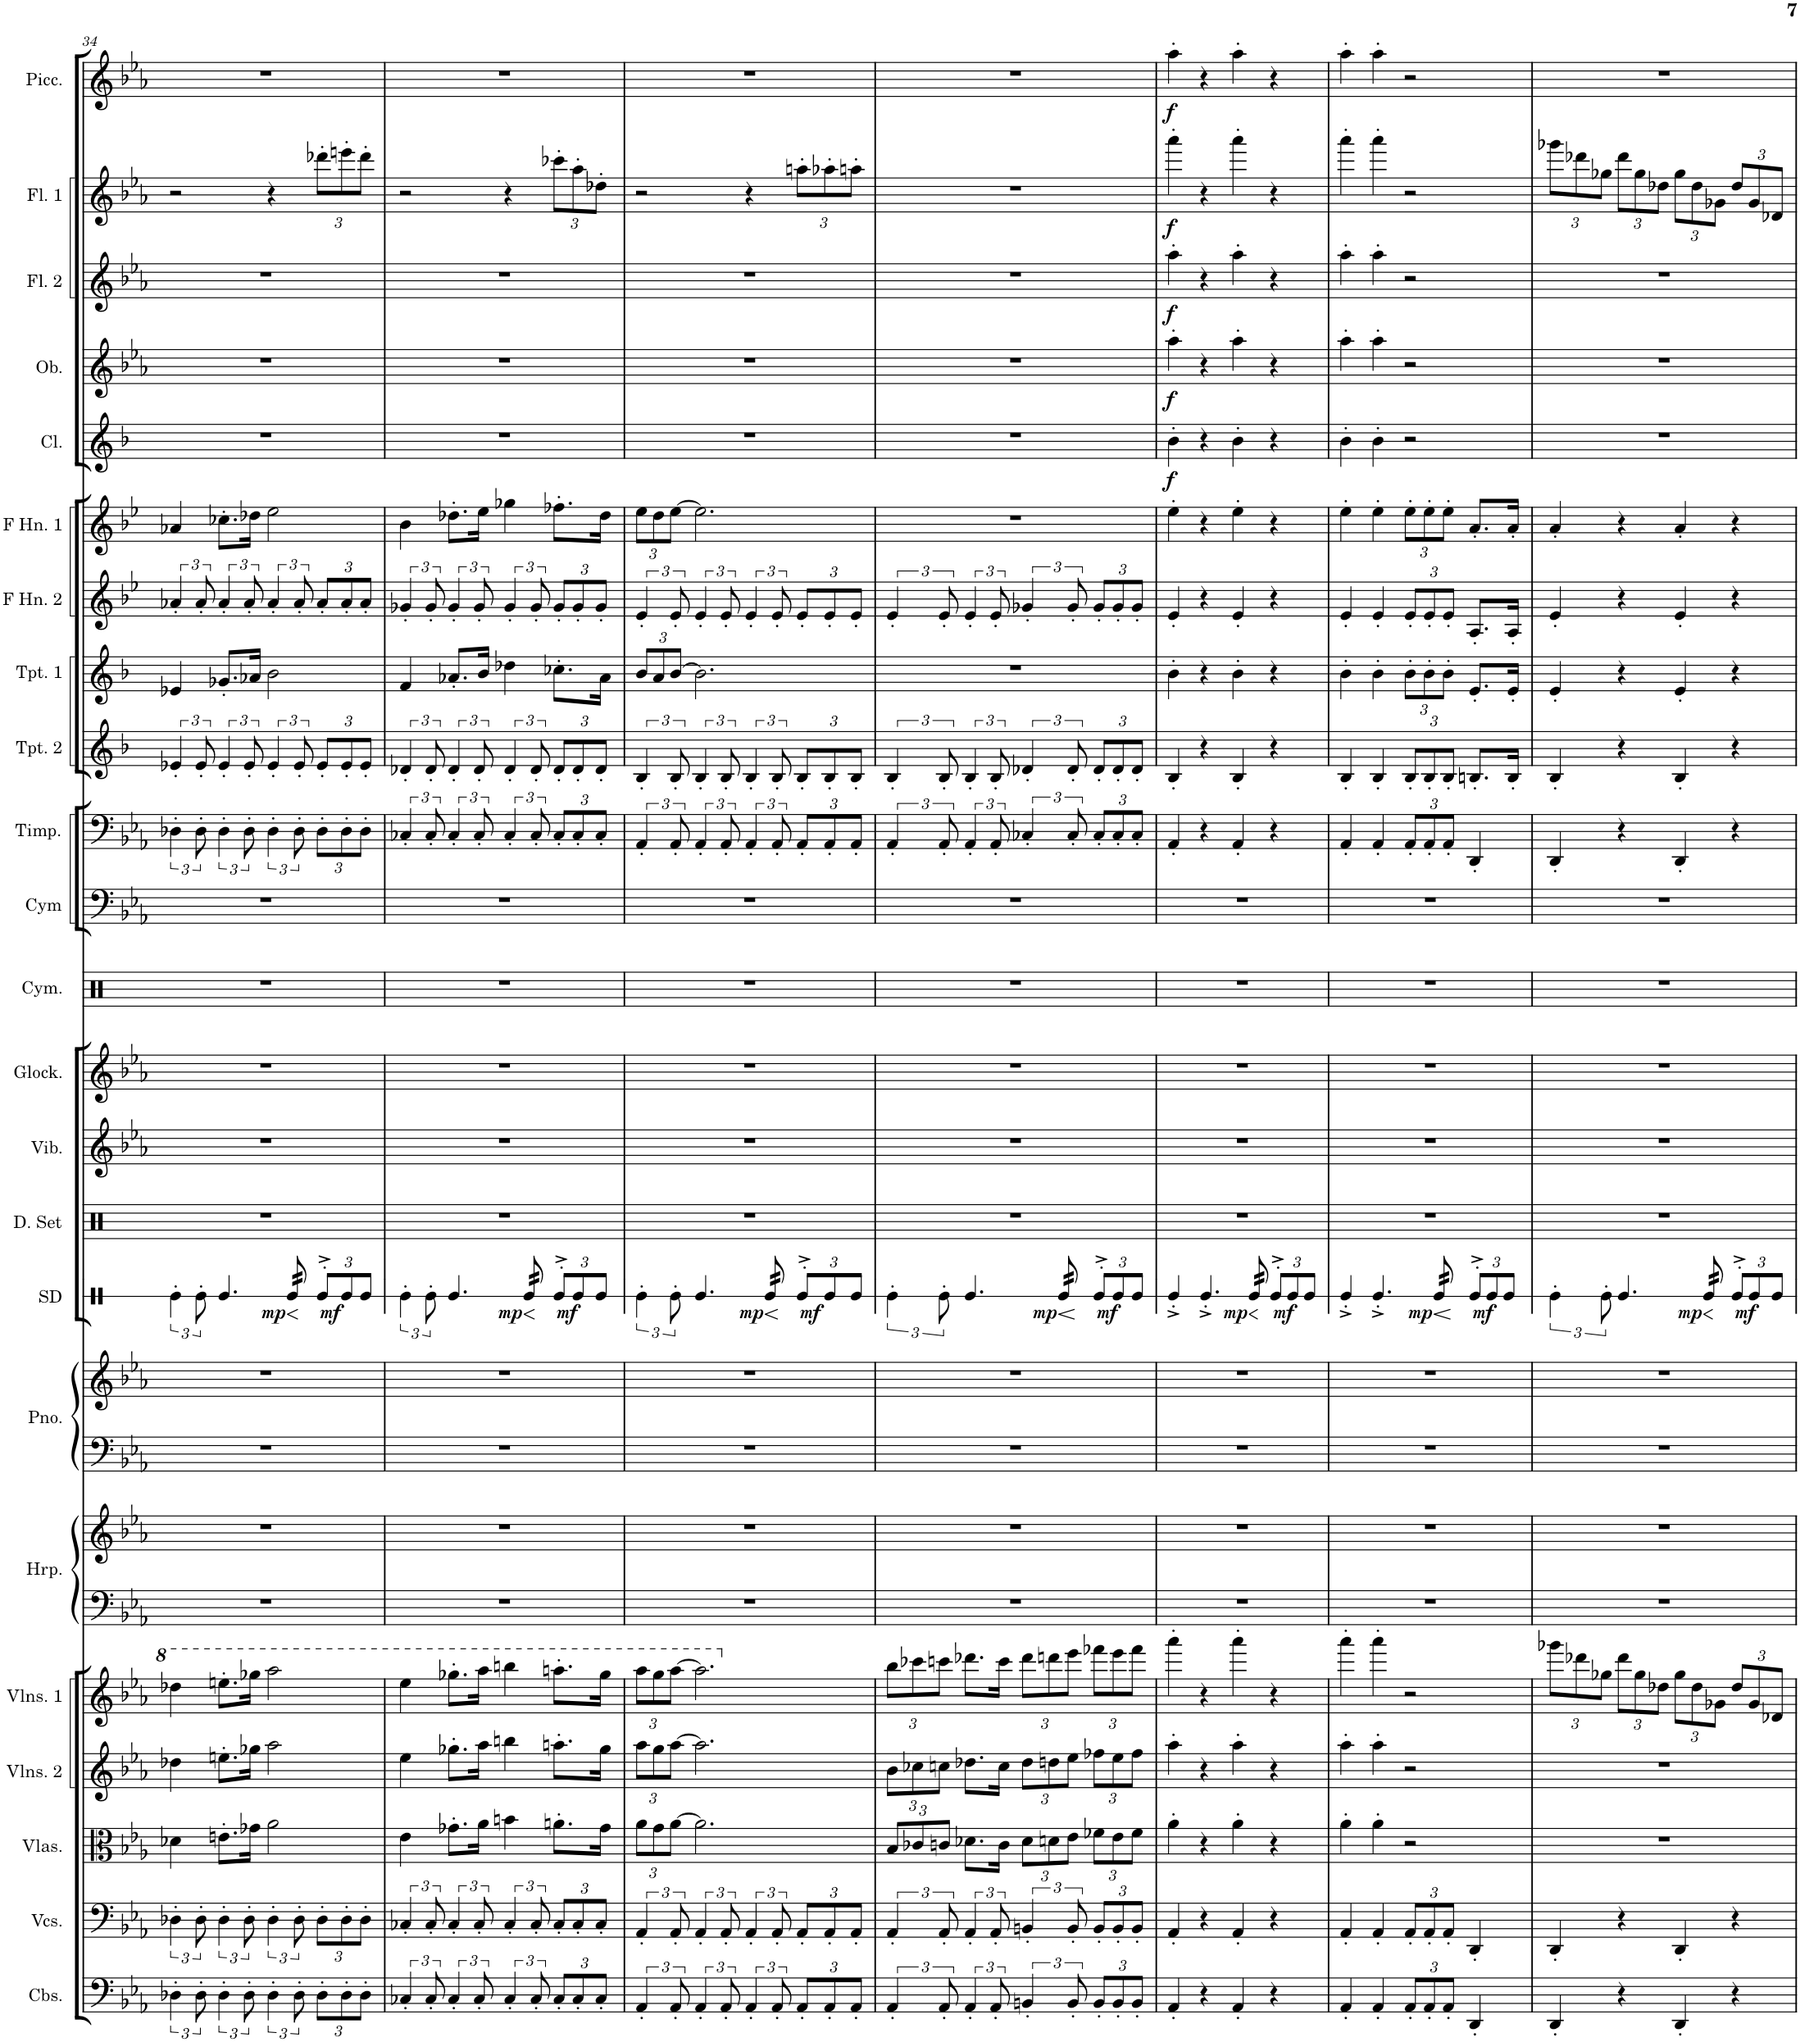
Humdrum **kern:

**kern	**kern	**kern	**kern	**kern	**kern	**kern	**kern	**kern	**kern	**dynam	**kern	**kern	**kern	**kern	**kern	**kern	**kern	**kern	**kern	**kern	**kern	**dynam	**kern	**dynam	**kern	**dynam	**kern	**dynam	**kern	**dynam
*part23	*part22	*part21	*part20	*part19	*part18	*part18	*part17	*part17	*part16	*part16	*part15	*part14	*part13	*part12	*part11	*part10	*part9	*part8	*part7	*part6	*part5	*part5	*part4	*part4	*part3	*part3	*part2	*part2	*part1	*part1
*staff25	*staff24	*staff23	*staff22	*staff21	*staff20	*staff19	*staff18	*staff17	*staff16	*staff16	*staff15	*staff14	*staff13	*staff12	*staff11	*staff10	*staff9	*staff8	*staff7	*staff6	*staff5	*staff5	*staff4	*staff4	*staff3	*staff3	*staff2	*staff2	*staff1	*staff1
*I"Contrabasses	*I"Violoncellos	*I"Violas	*I"Violins 2	*I"Violins 1	*I"Harp	*	*I"Grand Piano	*	*I"Snare Drum	*	*I"Drumset	*I"Vibraphone	*I"Glockenspiel	*I"Cymbals	*I"Cymbals	*I"Timpani	*I"Trumpet 2	*I"Trumpet 1	*I"Horn in F 2	*I"Horn in F 1	*I"Clarinet	*	*I"Oboe	*	*I"Flute 2	*	*I"Flute 1	*	*I"Piccolo	*
*I'Cbs.	*I'Vcs.	*I'Vlas.	*I'Vlns. 2	*I'Vlns. 1	*I'Hrp.	*	*I'Pno.	*	*I'SD	*	*I'D. Set	*I'Vib.	*I'Glock.	*I'Cym.	*I'Cym	*I'Timp.	*I'Tpt. 2	*I'Tpt. 1	*	*	*I'Cl.	*	*I'Ob.	*	*I'Fl. 2	*	*I'Fl. 1	*	*I'Picc.	*
!!LO:PB:g=z
*clefF4	*clefF4	*clefC3	*clefG2	*clefG2	*clefF4	*clefG2	*clefF4	*clefG2	*clefX	*	*clefX	*clefG2	*clefG2	*clefX	*clefF4	*clefF4	*clefG2	*clefG2	*clefG2	*clefG2	*clefG2	*	*clefG2	*	*clefG2	*	*clefG2	*	*clefG2	*
*Trd7c12	*	*	*	*	*	*	*	*	*	*	*	*	*Trd-14c-24	*	*	*	*Trd1c2	*Trd1c2	*Trd4c7	*Trd4c7	*Trd1c2	*	*	*	*	*	*	*	*Trd-7c-12	*
*k[b-e-a-]	*k[b-e-a-]	*k[b-e-a-]	*k[b-e-a-]	*k[b-e-a-]	*k[b-e-a-]	*k[b-e-a-]	*k[b-e-a-]	*k[b-e-a-]	*k[]	*	*k[]	*k[b-e-a-]	*k[b-e-a-]	*k[]	*k[b-e-a-]	*k[b-e-a-]	*k[b-]	*k[b-]	*k[b-e-]	*k[b-e-]	*k[b-]	*	*k[b-e-a-]	*	*k[b-e-a-]	*	*k[b-e-a-]	*	*k[b-e-a-]	*
*M4/4	*M4/4	*M4/4	*M4/4	*M4/4	*M4/4	*M4/4	*M4/4	*M4/4	*M4/4	*	*M4/4	*M4/4	*M4/4	*M4/4	*M4/4	*M4/4	*M4/4	*M4/4	*M4/4	*M4/4	*M4/4	*	*M4/4	*	*M4/4	*	*M4/4	*	*M4/4	*
=34	=34	=34	=34	=34	=34	=34	=34	=34	=34	=34	=34	=34	=34	=34	=34	=34	=34	=34	=34	=34	=34	=34	=34	=34	=34	=34	=34	=34	=34	=34
6D-X'\	6D-X'\	4d-X\	4dd-X\	4ddd-X\	1r	1r	1r	1r	6Re'\	.	1r	1r	1r	1r	1r	6D-X'\	6e-X'/	4e-X/	6a-X'/	4a-X/	1r	.	1r	.	1r	.	2r	.	1r	.
12D-'\	12D-'\	.	.	.	.	.	.	.	12Re'\	.	.	.	.	.	.	12D-'\	12e-'/	.	12a-'/	.	.	.	.	.	.	.	.	.	.	.
6D-'\	6D-'\	8.en'\L	8.een'\L	8.eeen'\L	.	.	.	.	4.Re/	.	.	.	.	.	.	6D-'\	6e-'/	8.g-X'/L	6a-'/	8.cc-X'\L	.	.	.	.	.	.	.	.	.	.
12D-'\	12D-'\	.	.	.	.	.	.	.	.	.	.	.	.	.	.	12D-'\	12e-'/	.	12a-'/	.	.	.	.	.	.	.	.	.	.	.
.	.	16g-X\Jk	16gg-X\Jk	16ggg-X\Jk	.	.	.	.	.	.	.	.	.	.	.	.	.	16a-X/Jk	.	16dd-X\Jk	.	.	.	.	.	.	.	.	.	.
6D-'\	6D-'\	2a-\	2aa-\	2aaa-\	.	.	.	.	.	.	.	.	.	.	.	6D-'\	6e-'/	2b-\	6a-'/	2ee-\	.	.	.	.	.	.	4r	.	.	.
!	!	!	!	!	!	!	!	!	!	!LO:HP:b	!	!	!	!	!	!	!	!	!	!	!	!	!	!	!	!	!	!	!	!
!	!	!	!	!	!	!	!	!	!	!LO:DY:n=1:b	!	!	!	!	!	!	!	!	!	!	!	!	!	!	!	!	!	!	!	!
*	*	*	*	*	*	*	*	*	*tremolo	*	*	*	*	*	*	*	*	*	*	*	*	*	*	*	*	*	*	*	*	*
.	.	.	.	.	.	.	.	.	32Re/	< mp	.	.	.	.	.	.	.	.	.	.	.	.	.	.	.	.	.	.	.	.
.	.	.	.	.	.	.	.	.	32Re/	.	.	.	.	.	.	.	.	.	.	.	.	.	.	.	.	.	.	.	.	.
12D-'\	12D-'\	.	.	.	.	.	.	.	.	.	.	.	.	.	.	12D-'\	12e-'/	.	12a-'/	.	.	.	.	.	.	.	.	.	.	.
.	.	.	.	.	.	.	.	.	32Re/	.	.	.	.	.	.	.	.	.	.	.	.	.	.	.	.	.	.	.	.	.
.	.	.	.	.	.	.	.	.	32Re/	.	.	.	.	.	.	.	.	.	.	.	.	.	.	.	.	.	.	.	.	.
*	*	*	*	*	*	*	*	*	*Xtremolo	*	*	*	*	*	*	*	*	*	*	*	*	*	*	*	*	*	*	*	*	*
*Xbrackettup	*Xbrackettup	*	*	*	*	*	*	*	*Xbrackettup	*	*	*	*	*	*	*Xbrackettup	*Xbrackettup	*	*Xbrackettup	*	*	*	*	*	*	*	*Xbrackettup	*	*	*
!	!	!	!	!	!	!	!	!	!	!LO:DY:n=2:b	!	!	!	!	!	!	!	!	!	!	!	!	!	!	!	!	!	!	!	!
12D-'\L	12D-'\L	.	.	.	.	.	.	.	12Re'>^>/L	[ mf	.	.	.	.	.	12D-'\L	12e-'/L	.	12a-'/L	.	.	.	.	.	.	.	12ddd-X'\L	.	.	.
12D-'\	12D-'\	.	.	.	.	.	.	.	12Re/	.	.	.	.	.	.	12D-'\	12e-'/	.	12a-'/	.	.	.	.	.	.	.	12eeen'\	.	.	.
12D-'\J	12D-'\J	.	.	.	.	.	.	.	12Re/J	.	.	.	.	.	.	12D-'\J	12e-'/J	.	12a-'/J	.	.	.	.	.	.	.	12ddd-'\J	.	.	.
=35	=35	=35	=35	=35	=35	=35	=35	=35	=35	=35	=35	=35	=35	=35	=35	=35	=35	=35	=35	=35	=35	=35	=35	=35	=35	=35	=35	=35	=35	=35
*brackettup	*brackettup	*	*	*	*	*	*	*	*brackettup	*	*	*	*	*	*	*brackettup	*brackettup	*	*brackettup	*	*	*	*	*	*	*	*	*	*	*
6C-X'/	6C-X'/	4e-\	4ee-\	4eee-\	1r	1r	1r	1r	6Re'\	.	1r	1r	1r	1r	1r	6C-X'/	6d-X'/	4f/	6g-X'/	4b-\	1r	.	1r	.	1r	.	2r	.	1r	.
12C-'/	12C-'/	.	.	.	.	.	.	.	12Re'\	.	.	.	.	.	.	12C-'/	12d-'/	.	12g-'/	.	.	.	.	.	.	.	.	.	.	.
6C-'/	6C-'/	8.g-X'\L	8.gg-X'\L	8.ggg-X'\L	.	.	.	.	4.Re/	.	.	.	.	.	.	6C-'/	6d-'/	8.a-X'/L	6g-'/	8.dd-X'\L	.	.	.	.	.	.	.	.	.	.
12C-'/	12C-'/	.	.	.	.	.	.	.	.	.	.	.	.	.	.	12C-'/	12d-'/	.	12g-'/	.	.	.	.	.	.	.	.	.	.	.
.	.	16a-\Jk	16aa-\Jk	16aaa-\Jk	.	.	.	.	.	.	.	.	.	.	.	.	.	16b-/Jk	.	16ee-\Jk	.	.	.	.	.	.	.	.	.	.
6C-'/	6C-'/	4bn\	4bbn\	4bbbn\	.	.	.	.	.	.	.	.	.	.	.	6C-'/	6d-'/	4dd-X\	6g-'/	4gg-X\	.	.	.	.	.	.	4r	.	.	.
!	!	!	!	!	!	!	!	!	!	!LO:HP:b	!	!	!	!	!	!	!	!	!	!	!	!	!	!	!	!	!	!	!	!
!	!	!	!	!	!	!	!	!	!	!LO:DY:n=1:b	!	!	!	!	!	!	!	!	!	!	!	!	!	!	!	!	!	!	!	!
*	*	*	*	*	*	*	*	*	*tremolo	*	*	*	*	*	*	*	*	*	*	*	*	*	*	*	*	*	*	*	*	*
.	.	.	.	.	.	.	.	.	32Re/	< mp	.	.	.	.	.	.	.	.	.	.	.	.	.	.	.	.	.	.	.	.
.	.	.	.	.	.	.	.	.	32Re/	.	.	.	.	.	.	.	.	.	.	.	.	.	.	.	.	.	.	.	.	.
12C-'/	12C-'/	.	.	.	.	.	.	.	.	.	.	.	.	.	.	12C-'/	12d-'/	.	12g-'/	.	.	.	.	.	.	.	.	.	.	.
.	.	.	.	.	.	.	.	.	32Re/	.	.	.	.	.	.	.	.	.	.	.	.	.	.	.	.	.	.	.	.	.
.	.	.	.	.	.	.	.	.	32Re/	.	.	.	.	.	.	.	.	.	.	.	.	.	.	.	.	.	.	.	.	.
*	*	*	*	*	*	*	*	*	*Xtremolo	*	*	*	*	*	*	*	*	*	*	*	*	*	*	*	*	*	*	*	*	*
*Xbrackettup	*Xbrackettup	*	*	*	*	*	*	*	*Xbrackettup	*	*	*	*	*	*	*Xbrackettup	*Xbrackettup	*	*Xbrackettup	*	*	*	*	*	*	*	*	*	*	*
!	!	!	!	!	!	!	!	!	!	!LO:DY:n=2:b	!	!	!	!	!	!	!	!	!	!	!	!	!	!	!	!	!	!	!	!
12C-'/L	12C-'/L	8.an'\L	8.aan'\L	8.aaan'\L	.	.	.	.	12Re'>^>/L	[ mf	.	.	.	.	.	12C-'/L	12d-'/L	8.cc-X'\L	12g-'/L	8.ff-X'\L	.	.	.	.	.	.	12ccc-X'\L	.	.	.
12C-'/	12C-'/	.	.	.	.	.	.	.	12Re/	.	.	.	.	.	.	12C-'/	12d-'/	.	12g-'/	.	.	.	.	.	.	.	12aa-'\	.	.	.
12C-'/J	12C-'/J	.	.	.	.	.	.	.	12Re/J	.	.	.	.	.	.	12C-'/J	12d-'/J	.	12g-'/J	.	.	.	.	.	.	.	12dd-X'\J	.	.	.
.	.	16g-\Jk	16gg-\Jk	16ggg-\Jk	.	.	.	.	.	.	.	.	.	.	.	.	.	16a-\Jk	.	16dd-\Jk	.	.	.	.	.	.	.	.	.	.
=36	=36	=36	=36	=36	=36	=36	=36	=36	=36	=36	=36	=36	=36	=36	=36	=36	=36	=36	=36	=36	=36	=36	=36	=36	=36	=36	=36	=36	=36	=36
*brackettup	*brackettup	*Xbrackettup	*Xbrackettup	*Xbrackettup	*	*	*	*	*brackettup	*	*	*	*	*	*	*brackettup	*brackettup	*Xbrackettup	*brackettup	*Xbrackettup	*	*	*	*	*	*	*	*	*	*
6AA-'/	6AA-'/	12a-\L	12aa-\L	12aaa-\L	1r	1r	1r	1r	6Re'\	.	1r	1r	1r	1r	1r	6AA-'/	6B-'/	12b-/L	6e-'/	12ee-\L	1r	.	1r	.	1r	.	2r	.	1r	.
.	.	12g\	12gg\	12ggg\	.	.	.	.	.	.	.	.	.	.	.	.	.	12a/	.	12dd\	.	.	.	.	.	.	.	.	.	.
12AA-'/	12AA-'/	[12a-\J	[12aa-\J	[12aaa-\J	.	.	.	.	12Re'\	.	.	.	.	.	.	12AA-'/	12B-'/	[12b-/J	12e-'/	[12ee-\J	.	.	.	.	.	.	.	.	.	.
6AA-'/	6AA-'/	2.a-\]	2.aa-\]	2.aaa-\]	.	.	.	.	4.Re/	.	.	.	.	.	.	6AA-'/	6B-'/	2.b-\]	6e-'/	2.ee-\]	.	.	.	.	.	.	.	.	.	.
12AA-'/	12AA-'/	.	.	.	.	.	.	.	.	.	.	.	.	.	.	12AA-'/	12B-'/	.	12e-'/	.	.	.	.	.	.	.	.	.	.	.
6AA-'/	6AA-'/	.	.	.	.	.	.	.	.	.	.	.	.	.	.	6AA-'/	6B-'/	.	6e-'/	.	.	.	.	.	.	.	4r	.	.	.
!	!	!	!	!	!	!	!	!	!	!LO:HP:b	!	!	!	!	!	!	!	!	!	!	!	!	!	!	!	!	!	!	!	!
!	!	!	!	!	!	!	!	!	!	!LO:DY:n=1:b	!	!	!	!	!	!	!	!	!	!	!	!	!	!	!	!	!	!	!	!
*	*	*	*	*	*	*	*	*	*tremolo	*	*	*	*	*	*	*	*	*	*	*	*	*	*	*	*	*	*	*	*	*
.	.	.	.	.	.	.	.	.	32Re/	< mp	.	.	.	.	.	.	.	.	.	.	.	.	.	.	.	.	.	.	.	.
.	.	.	.	.	.	.	.	.	32Re/	.	.	.	.	.	.	.	.	.	.	.	.	.	.	.	.	.	.	.	.	.
12AA-'/	12AA-'/	.	.	.	.	.	.	.	.	.	.	.	.	.	.	12AA-'/	12B-'/	.	12e-'/	.	.	.	.	.	.	.	.	.	.	.
.	.	.	.	.	.	.	.	.	32Re/	.	.	.	.	.	.	.	.	.	.	.	.	.	.	.	.	.	.	.	.	.
.	.	.	.	.	.	.	.	.	32Re/	.	.	.	.	.	.	.	.	.	.	.	.	.	.	.	.	.	.	.	.	.
*	*	*	*	*	*	*	*	*	*Xtremolo	*	*	*	*	*	*	*	*	*	*	*	*	*	*	*	*	*	*	*	*	*
*Xbrackettup	*Xbrackettup	*	*	*	*	*	*	*	*Xbrackettup	*	*	*	*	*	*	*Xbrackettup	*Xbrackettup	*	*Xbrackettup	*	*	*	*	*	*	*	*	*	*	*
!	!	!	!	!	!	!	!	!	!	!LO:DY:n=2:b	!	!	!	!	!	!	!	!	!	!	!	!	!	!	!	!	!	!	!	!
12AA-'/L	12AA-'/L	.	.	.	.	.	.	.	12Re'>^>/L	[ mf	.	.	.	.	.	12AA-'/L	12B-'/L	.	12e-'/L	.	.	.	.	.	.	.	12aan'\L	.	.	.
12AA-'/	12AA-'/	.	.	.	.	.	.	.	12Re/	.	.	.	.	.	.	12AA-'/	12B-'/	.	12e-'/	.	.	.	.	.	.	.	12aa-X'\	.	.	.
12AA-'/J	12AA-'/J	.	.	.	.	.	.	.	12Re/J	.	.	.	.	.	.	12AA-'/J	12B-'/J	.	12e-'/J	.	.	.	.	.	.	.	12aan'\J	.	.	.
=37	=37	=37	=37	=37	=37	=37	=37	=37	=37	=37	=37	=37	=37	=37	=37	=37	=37	=37	=37	=37	=37	=37	=37	=37	=37	=37	=37	=37	=37	=37
*brackettup	*brackettup	*	*	*	*	*	*	*	*brackettup	*	*	*	*	*	*	*brackettup	*brackettup	*	*brackettup	*	*	*	*	*	*	*	*	*	*	*
6AA-'/	6AA-'/	12B-/L	12b-\L	12bb-\L	1r	1r	1r	1r	6Re'\	.	1r	1r	1r	1r	1r	6AA-'/	6B-'/	1r	6e-'/	1r	1r	.	1r	.	1r	.	1r	.	1r	.
.	.	12c-X/	12cc-X\	12ccc-X\	.	.	.	.	.	.	.	.	.	.	.	.	.	.	.	.	.	.	.	.	.	.	.	.	.	.
12AA-'/	12AA-'/	12cn/J	12ccn\J	12cccn\J	.	.	.	.	12Re'\	.	.	.	.	.	.	12AA-'/	12B-'/	.	12e-'/	.	.	.	.	.	.	.	.	.	.	.
6AA-'/	6AA-'/	8.d-X\L	8.dd-X\L	8.ddd-X\L	.	.	.	.	4.Re/	.	.	.	.	.	.	6AA-'/	6B-'/	.	6e-'/	.	.	.	.	.	.	.	.	.	.	.
12AA-'/	12AA-'/	.	.	.	.	.	.	.	.	.	.	.	.	.	.	12AA-'/	12B-'/	.	12e-'/	.	.	.	.	.	.	.	.	.	.	.
.	.	16c\Jk	16cc\Jk	16ccc\Jk	.	.	.	.	.	.	.	.	.	.	.	.	.	.	.	.	.	.	.	.	.	.	.	.	.	.
6BBn'/	6BBn'/	12d-\L	12dd-\L	12ddd-\L	.	.	.	.	.	.	.	.	.	.	.	6C-X'/	6d-X'/	.	6g-X'/	.	.	.	.	.	.	.	.	.	.	.
.	.	12dn\	12ddn\	12dddn\	.	.	.	.	.	.	.	.	.	.	.	.	.	.	.	.	.	.	.	.	.	.	.	.	.	.
!	!	!	!	!	!	!	!	!	!	!LO:HP:b	!	!	!	!	!	!	!	!	!	!	!	!	!	!	!	!	!	!	!	!
!	!	!	!	!	!	!	!	!	!	!LO:DY:n=1:b	!	!	!	!	!	!	!	!	!	!	!	!	!	!	!	!	!	!	!	!
*	*	*	*	*	*	*	*	*	*tremolo	*	*	*	*	*	*	*	*	*	*	*	*	*	*	*	*	*	*	*	*	*
.	.	.	.	.	.	.	.	.	32Re/	< mp	.	.	.	.	.	.	.	.	.	.	.	.	.	.	.	.	.	.	.	.
.	.	.	.	.	.	.	.	.	32Re/	.	.	.	.	.	.	.	.	.	.	.	.	.	.	.	.	.	.	.	.	.
12BB'/	12BB'/	12e-\J	12ee-\J	12eee-\J	.	.	.	.	.	.	.	.	.	.	.	12C-'/	12d-'/	.	12g-'/	.	.	.	.	.	.	.	.	.	.	.
.	.	.	.	.	.	.	.	.	32Re/	.	.	.	.	.	.	.	.	.	.	.	.	.	.	.	.	.	.	.	.	.
.	.	.	.	.	.	.	.	.	32Re/	.	.	.	.	.	.	.	.	.	.	.	.	.	.	.	.	.	.	.	.	.
*	*	*	*	*	*	*	*	*	*Xtremolo	*	*	*	*	*	*	*	*	*	*	*	*	*	*	*	*	*	*	*	*	*
*Xbrackettup	*Xbrackettup	*	*	*	*	*	*	*	*Xbrackettup	*	*	*	*	*	*	*Xbrackettup	*Xbrackettup	*	*Xbrackettup	*	*	*	*	*	*	*	*	*	*	*
!	!	!	!	!	!	!	!	!	!	!LO:DY:n=2:b	!	!	!	!	!	!	!	!	!	!	!	!	!	!	!	!	!	!	!	!
12BB'/L	12BB'/L	12f-X\L	12ff-X\L	12fff-X\L	.	.	.	.	12Re'>^>/L	[ mf	.	.	.	.	.	12C-'/L	12d-'/L	.	12g-'/L	.	.	.	.	.	.	.	.	.	.	.
12BB'/	12BB'/	12e-\	12ee-\	12eee-\	.	.	.	.	12Re/	.	.	.	.	.	.	12C-'/	12d-'/	.	12g-'/	.	.	.	.	.	.	.	.	.	.	.
12BB'/J	12BB'/J	12f-\J	12ff-\J	12fff-\J	.	.	.	.	12Re/J	.	.	.	.	.	.	12C-'/J	12d-'/J	.	12g-'/J	.	.	.	.	.	.	.	.	.	.	.
=38	=38	=38	=38	=38	=38	=38	=38	=38	=38	=38	=38	=38	=38	=38	=38	=38	=38	=38	=38	=38	=38	=38	=38	=38	=38	=38	=38	=38	=38	=38
!	!	!	!	!	!	!	!	!	!	!	!	!	!	!	!	!	!	!	!	!	!	!LO:DY:b	!	!LO:DY:b	!	!LO:DY:b	!	!LO:DY:b	!	!LO:DY:b
4AA-'/	4AA-'/	4a-'\	4aa-'\	4aaa-'\	1r	1r	1r	1r	4Re'^/	.	1r	1r	1r	1r	1r	4AA-'/	4B-'/	4b-'\	4e-'/	4ee-'\	4b-'\	f	4aa-'\	f	4aa-'\	f	4aaa-'\	f	4aa-'\	f
4r	4r	4r	4r	4r	.	.	.	.	4.Re'^/	.	.	.	.	.	.	4r	4r	4r	4r	4r	4r	.	4r	.	4r	.	4r	.	4r	.
4AA-'/	4AA-'/	4a-'\	4aa-'\	4aaa-'\	.	.	.	.	.	.	.	.	.	.	.	4AA-'/	4B-'/	4b-'\	4e-'/	4ee-'\	4b-'\	.	4aa-'\	.	4aa-'\	.	4aaa-'\	.	4aa-'\	.
!	!	!	!	!	!	!	!	!	!	!LO:HP:b	!	!	!	!	!	!	!	!	!	!	!	!	!	!	!	!	!	!	!	!
!	!	!	!	!	!	!	!	!	!	!LO:DY:n=1:b	!	!	!	!	!	!	!	!	!	!	!	!	!	!	!	!	!	!	!	!
*	*	*	*	*	*	*	*	*	*tremolo	*	*	*	*	*	*	*	*	*	*	*	*	*	*	*	*	*	*	*	*	*
.	.	.	.	.	.	.	.	.	32Re/	< mp	.	.	.	.	.	.	.	.	.	.	.	.	.	.	.	.	.	.	.	.
.	.	.	.	.	.	.	.	.	32Re/	.	.	.	.	.	.	.	.	.	.	.	.	.	.	.	.	.	.	.	.	.
.	.	.	.	.	.	.	.	.	32Re/	.	.	.	.	.	.	.	.	.	.	.	.	.	.	.	.	.	.	.	.	.
.	.	.	.	.	.	.	.	.	32Re/	.	.	.	.	.	.	.	.	.	.	.	.	.	.	.	.	.	.	.	.	.
*	*	*	*	*	*	*	*	*	*Xtremolo	*	*	*	*	*	*	*	*	*	*	*	*	*	*	*	*	*	*	*	*	*
!	!	!	!	!	!	!	!	!	!	!LO:DY:n=2:b	!	!	!	!	!	!	!	!	!	!	!	!	!	!	!	!	!	!	!	!
4r	4r	4r	4r	4r	.	.	.	.	12Re'>^>/L	[ mf	.	.	.	.	.	4r	4r	4r	4r	4r	4r	.	4r	.	4r	.	4r	.	4r	.
.	.	.	.	.	.	.	.	.	12Re/	.	.	.	.	.	.	.	.	.	.	.	.	.	.	.	.	.	.	.	.	.
.	.	.	.	.	.	.	.	.	12Re/J	.	.	.	.	.	.	.	.	.	.	.	.	.	.	.	.	.	.	.	.	.
=39	=39	=39	=39	=39	=39	=39	=39	=39	=39	=39	=39	=39	=39	=39	=39	=39	=39	=39	=39	=39	=39	=39	=39	=39	=39	=39	=39	=39	=39	=39
4AA-'/	4AA-'/	4a-'\	4aa-'\	4aaa-'\	1r	1r	1r	1r	4Re'^/	.	1r	1r	1r	1r	1r	4AA-'/	4B-'/	4b-'\	4e-'/	4ee-'\	4b-'\	.	4aa-'\	.	4aa-'\	.	4aaa-'\	.	4aa-'\	.
4AA-'/	4AA-'/	4a-'\	4aa-'\	4aaa-'\	.	.	.	.	4.Re'^/	.	.	.	.	.	.	4AA-'/	4B-'/	4b-'\	4e-'/	4ee-'\	4b-'\	.	4aa-'\	.	4aa-'\	.	4aaa-'\	.	4aa-'\	.
12AA-'/L	12AA-'/L	2r	2r	2r	.	.	.	.	.	.	.	.	.	.	.	12AA-'/L	12B-'/L	12b-'\L	12e-'/L	12ee-'\L	2r	.	2r	.	2r	.	2r	.	2r	.
12AA-'/	12AA-'/	.	.	.	.	.	.	.	.	.	.	.	.	.	.	12AA-'/	12B-'/	12b-'\	12e-'/	12ee-'\	.	.	.	.	.	.	.	.	.	.
!	!	!	!	!	!	!	!	!	!	!LO:HP:b	!	!	!	!	!	!	!	!	!	!	!	!	!	!	!	!	!	!	!	!
!	!	!	!	!	!	!	!	!	!	!LO:DY:n=1:b	!	!	!	!	!	!	!	!	!	!	!	!	!	!	!	!	!	!	!	!
*	*	*	*	*	*	*	*	*	*tremolo	*	*	*	*	*	*	*	*	*	*	*	*	*	*	*	*	*	*	*	*	*
.	.	.	.	.	.	.	.	.	32Re/	< mp	.	.	.	.	.	.	.	.	.	.	.	.	.	.	.	.	.	.	.	.
.	.	.	.	.	.	.	.	.	32Re/	.	.	.	.	.	.	.	.	.	.	.	.	.	.	.	.	.	.	.	.	.
12AA-'/J	12AA-'/J	.	.	.	.	.	.	.	.	.	.	.	.	.	.	12AA-'/J	12B-'/J	12b-'\J	12e-'/J	12ee-'\J	.	.	.	.	.	.	.	.	.	.
.	.	.	.	.	.	.	.	.	32Re/	.	.	.	.	.	.	.	.	.	.	.	.	.	.	.	.	.	.	.	.	.
.	.	.	.	.	.	.	.	.	32Re/	.	.	.	.	.	.	.	.	.	.	.	.	.	.	.	.	.	.	.	.	.
*	*	*	*	*	*	*	*	*	*Xtremolo	*	*	*	*	*	*	*	*	*	*	*	*	*	*	*	*	*	*	*	*	*
!	!	!	!	!	!	!	!	!	!	!LO:DY:n=2:b	!	!	!	!	!	!	!	!	!	!	!	!	!	!	!	!	!	!	!	!
4DD'/	4DD'/	.	.	.	.	.	.	.	12Re'>^>/L	[ mf	.	.	.	.	.	4DD'/	8.Bn'/L	8.e'/L	8.A'/L	8.a'/L	.	.	.	.	.	.	.	.	.	.
.	.	.	.	.	.	.	.	.	12Re/	.	.	.	.	.	.	.	.	.	.	.	.	.	.	.	.	.	.	.	.	.
.	.	.	.	.	.	.	.	.	12Re/J	.	.	.	.	.	.	.	.	.	.	.	.	.	.	.	.	.	.	.	.	.
.	.	.	.	.	.	.	.	.	.	.	.	.	.	.	.	.	16B'/Jk	16e'/Jk	16A'/Jk	16a'/Jk	.	.	.	.	.	.	.	.	.	.
=40	=40	=40	=40	=40	=40	=40	=40	=40	=40	=40	=40	=40	=40	=40	=40	=40	=40	=40	=40	=40	=40	=40	=40	=40	=40	=40	=40	=40	=40	=40
*	*	*	*	*	*	*	*	*	*brackettup	*	*	*	*	*	*	*	*	*	*	*	*	*	*	*	*	*	*	*	*	*
4DD'/	4DD'/	1r	1r	12ggg-X\L	1r	1r	1r	1r	6Re'\	.	1r	1r	1r	1r	1r	4DD'/	4B-'/	4e'/	4e-'/	4a'/	1r	.	1r	.	1r	.	12ggg-X\L	.	1r	.
.	.	.	.	12ddd-X\	.	.	.	.	.	.	.	.	.	.	.	.	.	.	.	.	.	.	.	.	.	.	12ddd-X\	.	.	.
.	.	.	.	12gg-X\J	.	.	.	.	12Re'\	.	.	.	.	.	.	.	.	.	.	.	.	.	.	.	.	.	12gg-X\J	.	.	.
4r	4r	.	.	12ddd-\L	.	.	.	.	4.Re/	.	.	.	.	.	.	4r	4r	4r	4r	4r	.	.	.	.	.	.	12ddd-\L	.	.	.
.	.	.	.	12gg-\	.	.	.	.	.	.	.	.	.	.	.	.	.	.	.	.	.	.	.	.	.	.	12gg-\	.	.	.
.	.	.	.	12dd-X\J	.	.	.	.	.	.	.	.	.	.	.	.	.	.	.	.	.	.	.	.	.	.	12dd-X\J	.	.	.
4DD'/	4DD'/	.	.	12gg-\L	.	.	.	.	.	.	.	.	.	.	.	4DD'/	4B-'/	4e'/	4e-'/	4a'/	.	.	.	.	.	.	12gg-\L	.	.	.
.	.	.	.	12dd-\	.	.	.	.	.	.	.	.	.	.	.	.	.	.	.	.	.	.	.	.	.	.	12dd-\	.	.	.
!	!	!	!	!	!	!	!	!	!	!LO:HP:b	!	!	!	!	!	!	!	!	!	!	!	!	!	!	!	!	!	!	!	!
!	!	!	!	!	!	!	!	!	!	!LO:DY:n=1:b	!	!	!	!	!	!	!	!	!	!	!	!	!	!	!	!	!	!	!	!
*	*	*	*	*	*	*	*	*	*tremolo	*	*	*	*	*	*	*	*	*	*	*	*	*	*	*	*	*	*	*	*	*
.	.	.	.	.	.	.	.	.	32Re/	< mp	.	.	.	.	.	.	.	.	.	.	.	.	.	.	.	.	.	.	.	.
.	.	.	.	.	.	.	.	.	32Re/	.	.	.	.	.	.	.	.	.	.	.	.	.	.	.	.	.	.	.	.	.
.	.	.	.	12g-X\J	.	.	.	.	.	.	.	.	.	.	.	.	.	.	.	.	.	.	.	.	.	.	12g-X\J	.	.	.
.	.	.	.	.	.	.	.	.	32Re/	.	.	.	.	.	.	.	.	.	.	.	.	.	.	.	.	.	.	.	.	.
.	.	.	.	.	.	.	.	.	32Re/	.	.	.	.	.	.	.	.	.	.	.	.	.	.	.	.	.	.	.	.	.
*	*	*	*	*	*	*	*	*	*Xtremolo	*	*	*	*	*	*	*	*	*	*	*	*	*	*	*	*	*	*	*	*	*
*	*	*	*	*	*	*	*	*	*Xbrackettup	*	*	*	*	*	*	*	*	*	*	*	*	*	*	*	*	*	*	*	*	*
!	!	!	!	!	!	!	!	!	!	!LO:DY:n=2:b	!	!	!	!	!	!	!	!	!	!	!	!	!	!	!	!	!	!	!	!
4r	4r	.	.	12dd-/L	.	.	.	.	12Re'>^>/L	[ mf	.	.	.	.	.	4r	4r	4r	4r	4r	.	.	.	.	.	.	12dd-/L	.	.	.
.	.	.	.	12g-/	.	.	.	.	12Re/	.	.	.	.	.	.	.	.	.	.	.	.	.	.	.	.	.	12g-/	.	.	.
.	.	.	.	12d-X/J	.	.	.	.	12Re/J	.	.	.	.	.	.	.	.	.	.	.	.	.	.	.	.	.	12d-X/J	.	.	.
=	=	=	=	=	=	=	=	=	=	=	=	=	=	=	=	=	=	=	=	=	=	=	=	=	=	=	=	=	=	=
*-	*-	*-	*-	*-	*-	*-	*-	*-	*-	*-	*-	*-	*-	*-	*-	*-	*-	*-	*-	*-	*-	*-	*-	*-	*-	*-	*-	*-	*-	*-
